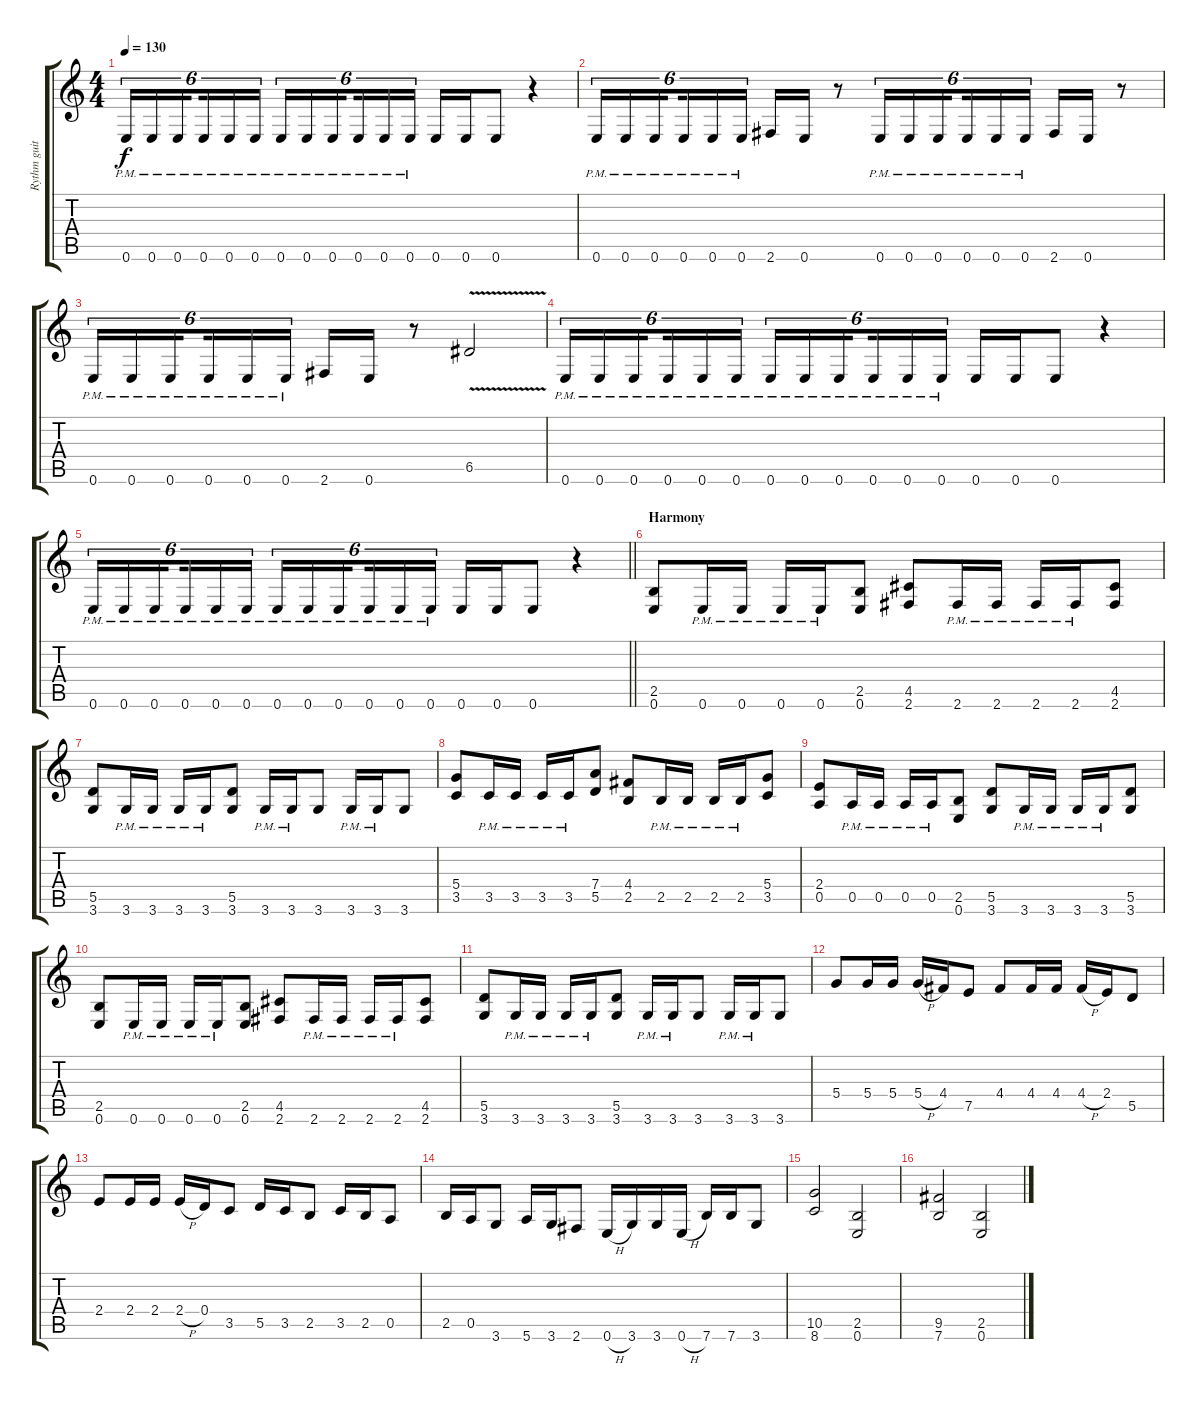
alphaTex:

\track ("Rythm guitar(Distored) - James" "Rythm guit") {instrument distortionguitar}
\staff {score tabs}
\tuning (E4 B3 G3 D3 A2 E2) {hide}
\ts (4 4)
\tempo 130
\clef g2
\ks c
0.6{pm}.16{tu (6 4) dy f} 0.6{pm}.16{tu (6 4)} 0.6{pm}.16{tu (6 4) beam splitsecondary} 0.6{pm}.16{tu (6 4)} 0.6{pm}.16{tu (6 4)} 0.6{pm}.16{tu (6 4)} 0.6{pm}.16{tu (6 4)} 0.6{pm}.16{tu (6 4)} 0.6{pm}.16{tu (6 4) beam splitsecondary} 0.6{pm}.16{tu (6 4)} 0.6{pm}.16{tu (6 4)} 0.6{pm}.16{tu (6 4)} 0.6.16 0.6.16 0.6.8 r.4 |
0.6{pm}.16{tu (6 4)} 0.6{pm}.16{tu (6 4)} 0.6{pm}.16{tu (6 4) beam splitsecondary} 0.6{pm}.16{tu (6 4)} 0.6{pm}.16{tu (6 4)} 0.6{pm}.16{tu (6 4)} 2.6.16 0.6.16 r.8 0.6{pm}.16{tu (6 4)} 0.6{pm}.16{tu (6 4)} 0.6{pm}.16{tu (6 4) beam splitsecondary} 0.6{pm}.16{tu (6 4)} 0.6{pm}.16{tu (6 4)} 0.6{pm}.16{tu (6 4)} 2.6.16 0.6.16 r.8 |
0.6{pm}.16{tu (6 4)} 0.6{pm}.16{tu (6 4)} 0.6{pm}.16{tu (6 4) beam splitsecondary} 0.6{pm}.16{tu (6 4)} 0.6{pm}.16{tu (6 4)} 0.6{pm}.16{tu (6 4)} 2.6.16 0.6.16 r.8 6.5{v}.2 |
0.6{pm}.16{tu (6 4)} 0.6{pm}.16{tu (6 4)} 0.6{pm}.16{tu (6 4) beam splitsecondary} 0.6{pm}.16{tu (6 4)} 0.6{pm}.16{tu (6 4)} 0.6{pm}.16{tu (6 4)} 0.6{pm}.16{tu (6 4)} 0.6{pm}.16{tu (6 4)} 0.6{pm}.16{tu (6 4) beam splitsecondary} 0.6{pm}.16{tu (6 4)} 0.6{pm}.16{tu (6 4)} 0.6{pm}.16{tu (6 4)} 0.6.16 0.6.16 0.6.8 r.4 |
\barLineRight lightlight
0.6{pm}.16{tu (6 4)} 0.6{pm}.16{tu (6 4)} 0.6{pm}.16{tu (6 4) beam splitsecondary} 0.6{pm}.16{tu (6 4)} 0.6{pm}.16{tu (6 4)} 0.6{pm}.16{tu (6 4)} 0.6{pm}.16{tu (6 4)} 0.6{pm}.16{tu (6 4)} 0.6{pm}.16{tu (6 4) beam splitsecondary} 0.6{pm}.16{tu (6 4)} 0.6{pm}.16{tu (6 4)} 0.6{pm}.16{tu (6 4)} 0.6.16 0.6.16 0.6.8 r.4 |
\section ("" "Harmony")
(2.5 0.6).8 0.6{pm}.16 0.6{pm}.16 0.6{pm}.16 0.6{pm}.16 (2.5 0.6).8 (4.5 2.6).8 2.6{pm}.16 2.6{pm}.16 2.6{pm}.16 2.6{pm}.16 (4.5 2.6).8 |
(5.5 3.6).8 3.6{pm}.16 3.6{pm}.16 3.6{pm}.16 3.6{pm}.16 (5.5 3.6).8 3.6{pm}.16 3.6{pm}.16 3.6.8 3.6{pm}.16 3.6{pm}.16 3.6.8 |
(5.4 3.5).8 3.5{pm}.16 3.5{pm}.16 3.5{pm}.16 3.5{pm}.16 (7.4 5.5).8 (4.4 2.5).8 2.5{pm}.16 2.5{pm}.16 2.5{pm}.16 2.5{pm}.16 (5.4 3.5).8 |
(2.4 0.5).8 0.5{pm}.16 0.5{pm}.16 0.5{pm}.16 0.5{pm}.16 (2.5 0.6).8 (5.5 3.6).8 3.6{pm}.16 3.6{pm}.16 3.6{pm}.16 3.6{pm}.16 (5.5 3.6).8 |
(2.5 0.6).8 0.6{pm}.16 0.6{pm}.16 0.6{pm}.16 0.6{pm}.16 (2.5 0.6).8 (4.5 2.6).8 2.6{pm}.16 2.6{pm}.16 2.6{pm}.16 2.6{pm}.16 (4.5 2.6).8 |
(5.5 3.6).8 3.6{pm}.16 3.6{pm}.16 3.6{pm}.16 3.6{pm}.16 (5.5 3.6).8 3.6{pm}.16 3.6{pm}.16 3.6.8 3.6{pm}.16 3.6{pm}.16 3.6.8 |
5.4.8 5.4.16 5.4.16 5.4{h}.16 4.4.16 7.5.8 4.4.8 4.4.16 4.4.16 4.4{h}.16 2.4.16 5.5.8 |
2.4.8 2.4.16 2.4.16 2.4{h}.16 0.4.16 3.5.8 5.5.16 3.5.16 2.5.8 3.5.16 2.5.16 0.5.8 |
2.5.16 0.5.16 3.6.8 5.6.16 3.6.16 2.6.8 0.6{h}.16 3.6.16 3.6.16 0.6{h}.16 7.6.16 7.6.16 3.6.8 |
(10.5 8.6).2 (2.5 0.6).2 |
(9.5 7.6).2 (2.5 0.6).2
